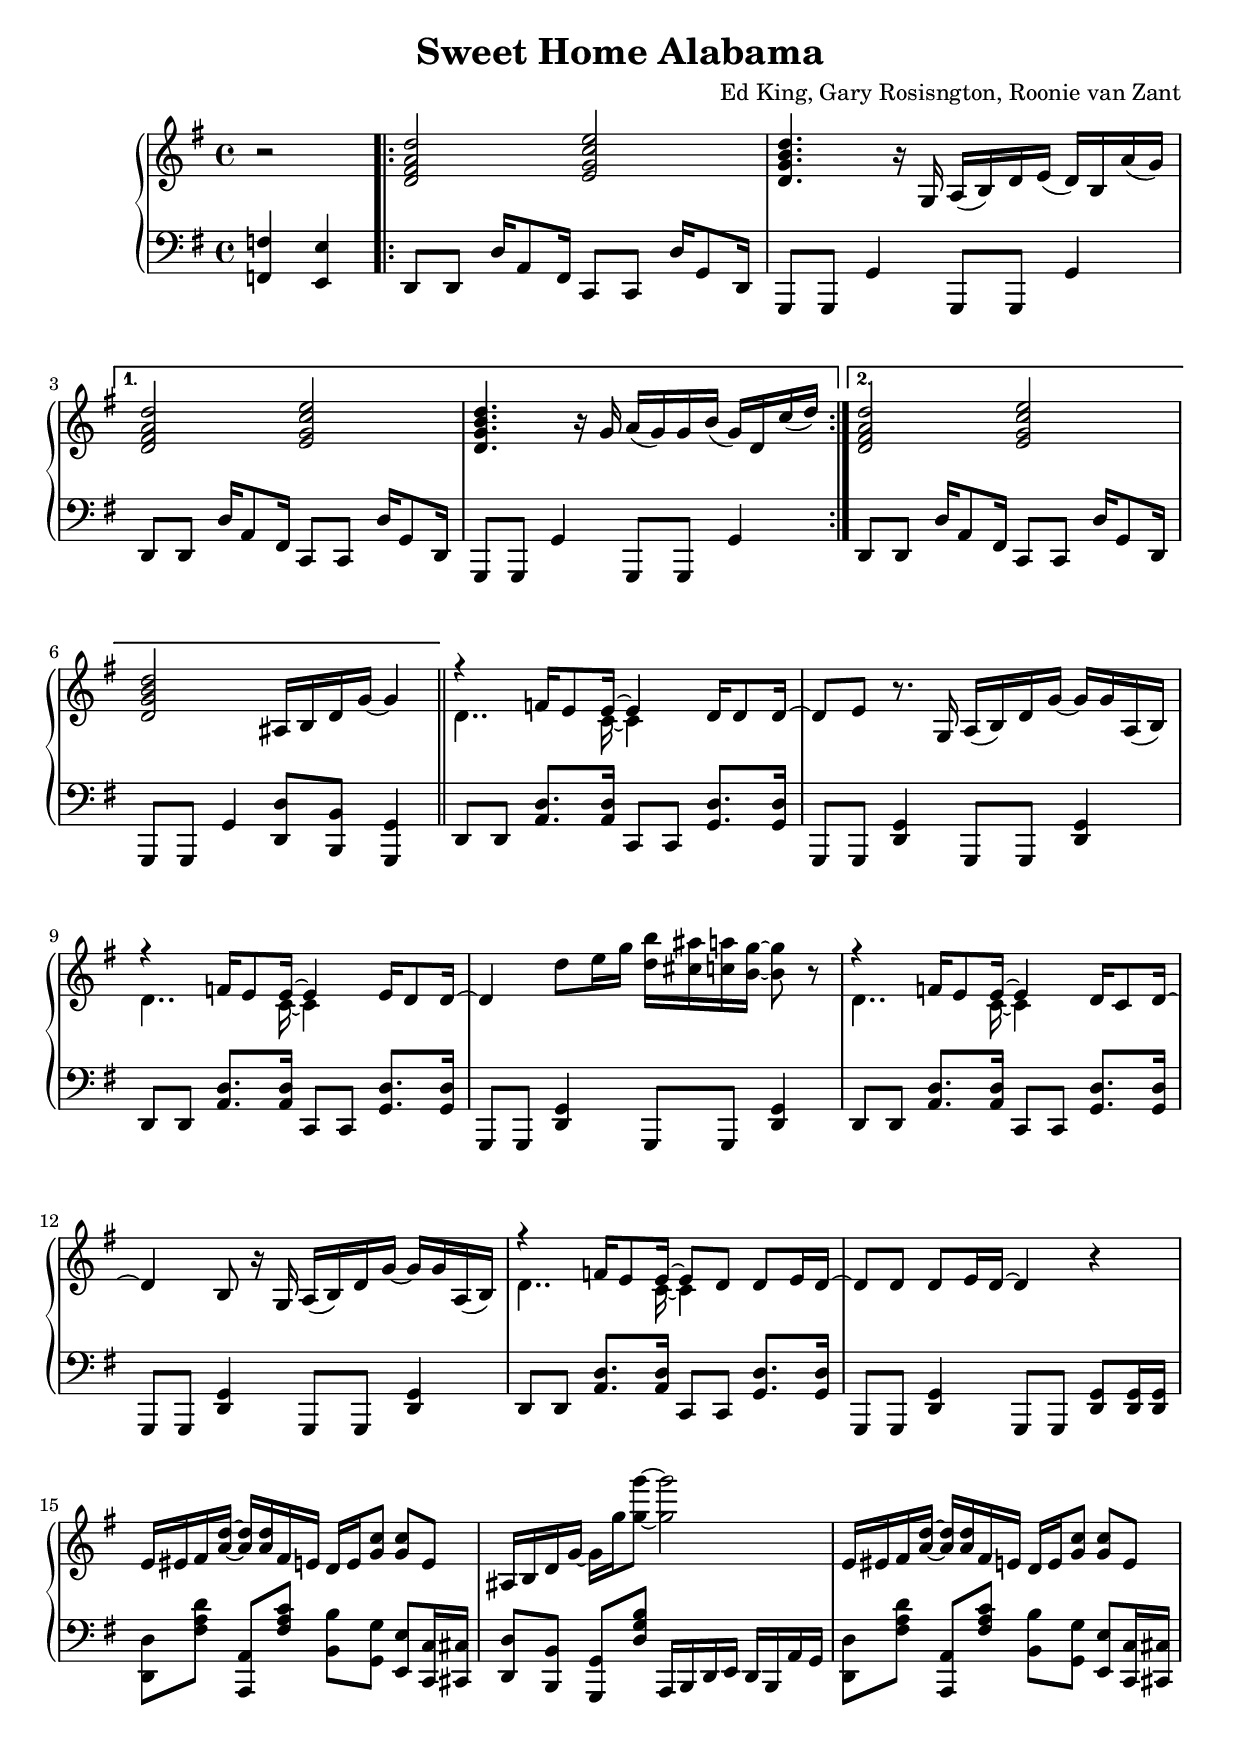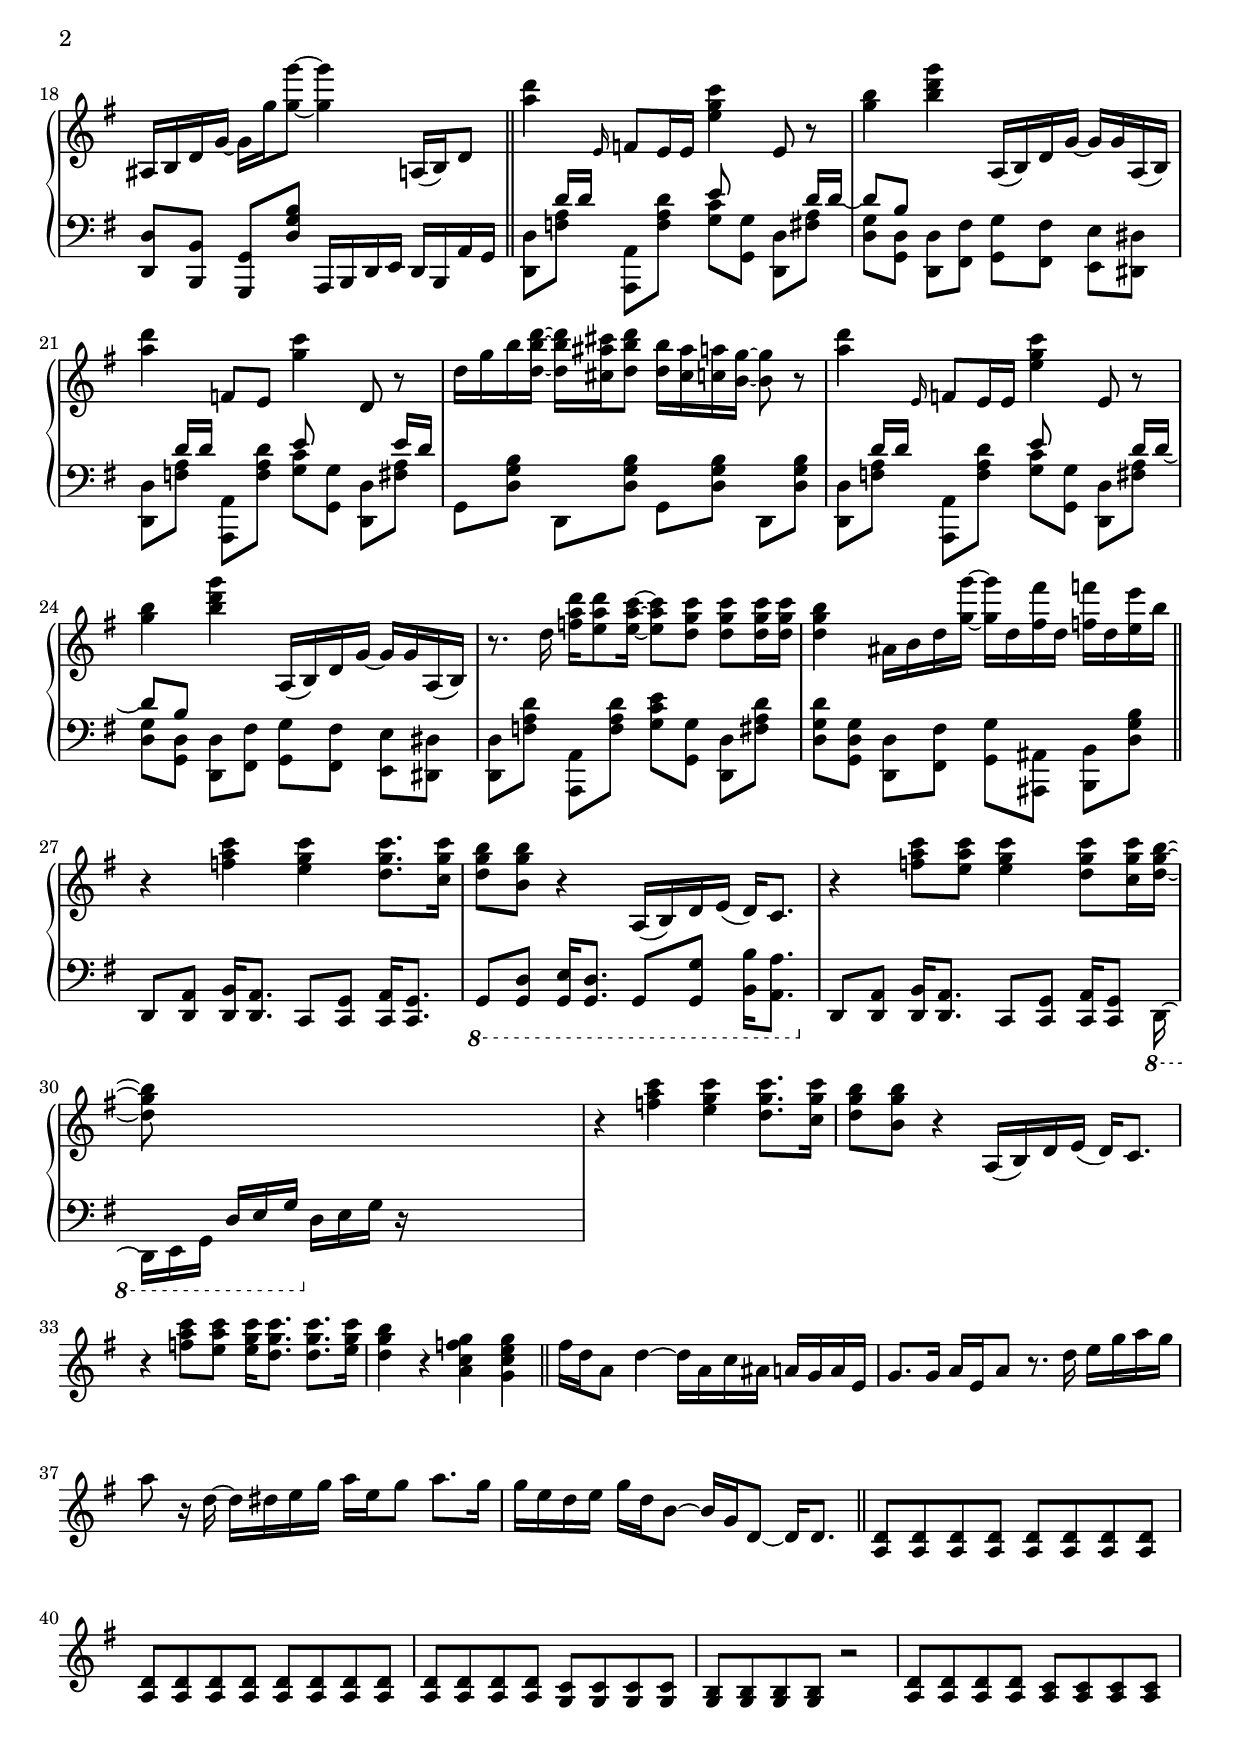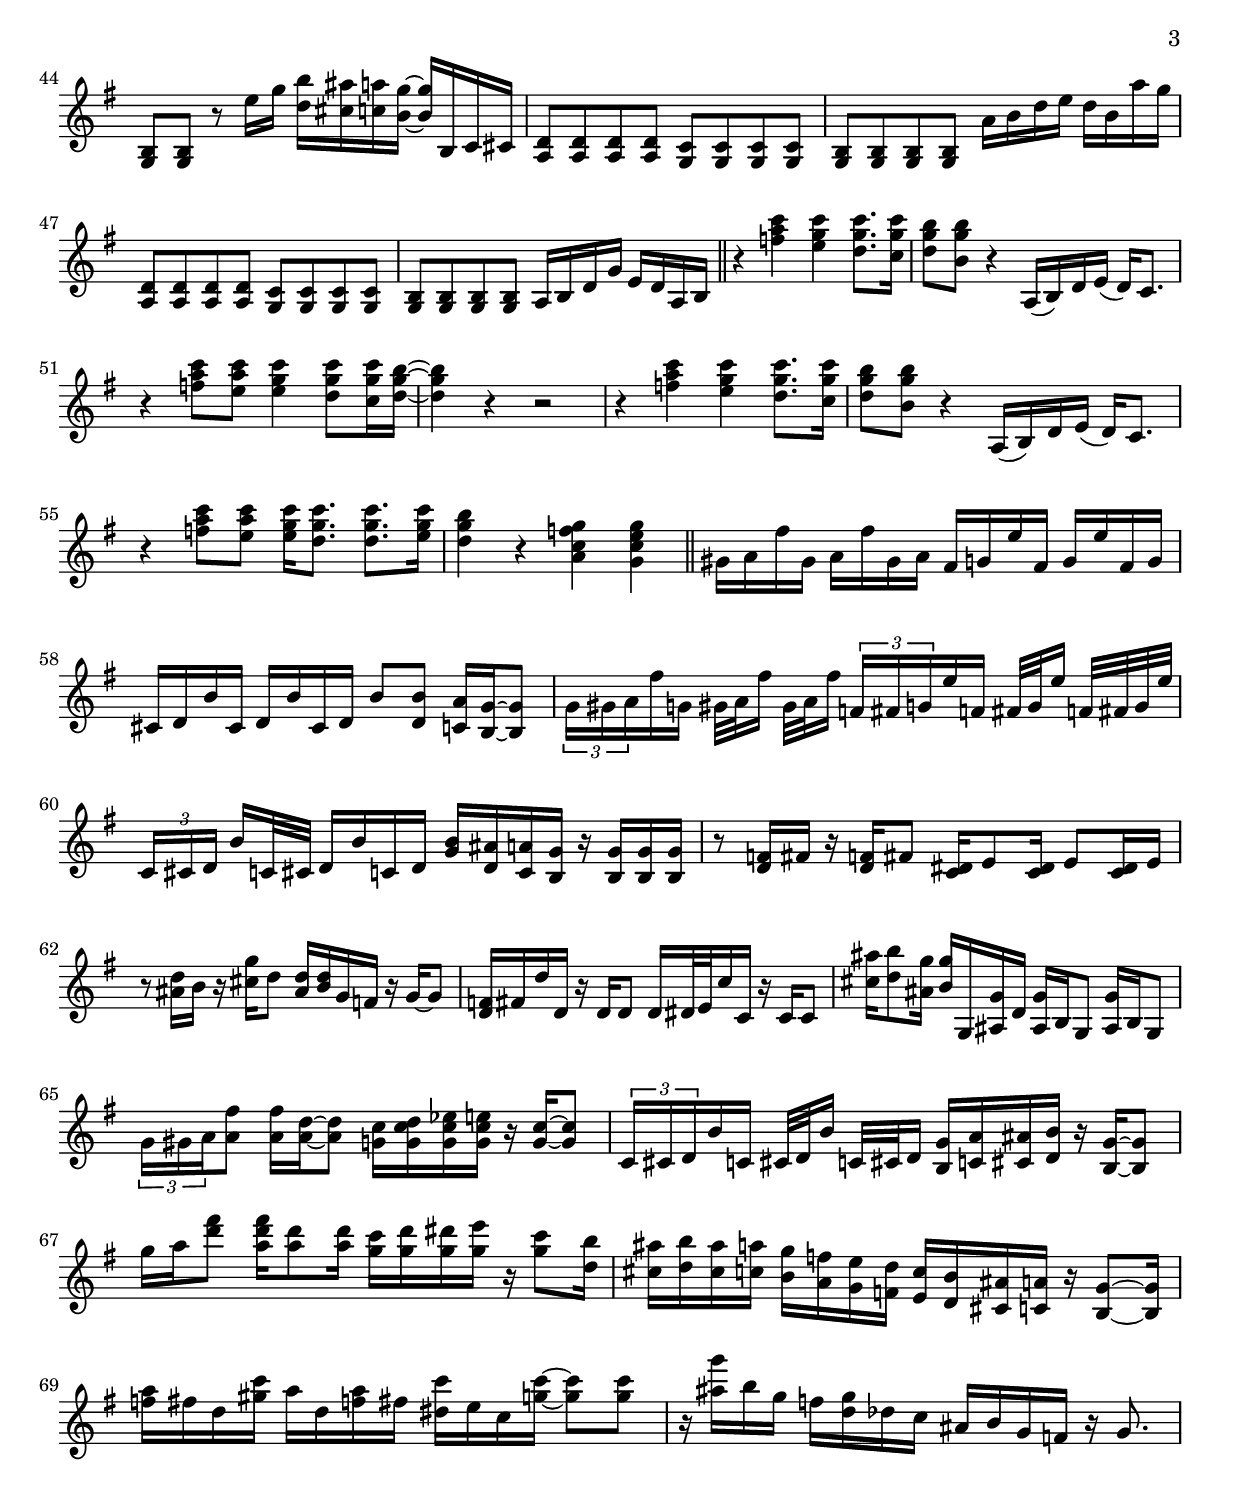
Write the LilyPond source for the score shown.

\version "2.18.2"

\header {
  title = "Sweet Home Alabama"
  composer = "Ed King, Gary Rosisngton, Roonie van Zant"
}

\score {
  \relative c'' {
    \new PianoStaff
    <<
      \new Staff = "up" {
	\clef treble
	\key g \major
	
	\partial 2 r2
				%Intro riff
	\repeat volta 2 {
	  <d, fis a d>2 <e g c e> <d g b d>4. r16
	  g,16 a( b) d e( d) b a'( g)}
	\alternative {
	  {<d fis a d>2 <e g c e> <d g b d>4. r16
	    g16 a( g) g b( g) d c'( d)}
	  {<d, fis a d>2 <e g c e> <d g b d>
	    ais16 b d g~ g4}}
	
				%First verse
	\bar "||"
	<<
	  {r4 f16 e8 e16~ e4 d16 d8 d16~ d8[ e]} % Big wheels keep on turnin'
	  \\
	  {\stemDown d4.. c16~ c4}
	>>
	r8. g16
	a16( b) d g~ g g a,( b) %guitar riff
	<<
	  {r4 f'16 e8 e16~ e4 e16 d8 d16~ d4} %Carry me home to see my kin
	  \\
	  {\stemDown d4.. c16~ c4}
	>>
	d'8 e16 g <d b'>16 <cis ais'> <c a'> <b g'>~ <b g'>8 r8
        <<
	  {r4 f16 e8 e16~ e4 d16 c8 d16~ d4 b8} %Singin' songs about the southland
	  \\
	  {\stemDown d4.. c16~ c4}
	>>
	r16 g16
	a16( b) d g~ g g a,( b) %guitar riff
	<<
				%Miss Alabamy once again and I think it's a sin
	  {r4 f'16 e8 e16~ e8 d d e16 d~ d8 d d e16 d~ d4}
	  \\
	  {\stemDown d4.. c16~ c4}
	>>
	r4
	
				%Guitar riff
	e16 eis fis <a d>~ <a d> <a d> fis e
	d16 e <g c>8 <g c> e |
	ais,16 b d g~ g16 g' <g g'>8~ <g g'>2 |
	e,16 eis fis <a d>~ <a d> <a d> fis e
	d16 e <g c>8 <g c> e |
	ais,16 b d g~ g16 g' <g g'>8~ <g g'>4 a,,16( b) d8 |


	
				%TODO: Neil Young verse goes here
				%See Troy Nelson transcription for
				%"Southern Man" harmonization
	\bar "||"
				%Heard Mister Sing
	<a'' d>4 \grace e,16 f8 e16 e <e' g c>4 e,8 r
	<g' b>4 <b d g> a,,16( b) d g~ g g a,( b)
				%Heard ole Neil put her down
	<a'' d>4 f,8 e <g' c>4 d,8 r
				%Breeze from Alabama
	d'16 g b <d, b' d>~ <d b' d> <cis ais' cis> <d b' d>8
	<d b'>16 <cis ais'> <c a'> <b g'>~ <b g'>8 r8
				%Hope Neil Young will remember
	<a' d>4 \grace e,16 f8 e16 e <e' g c>4 e,8 r
	<g' b>4 <b d g> a,,16( b) d g~ g g a,( b)

				%Southern man don't need him around
				%anyhow
	r8. d'16 <f a d>16 <e a d>8 <e a c>16~ <e a c>8 <d g c>8
	<d g c> <d g c>16 <d g c> |
	<d g b>4 ais16 b d <g g'>~
	<g g'> d <fis fis'> d <f f'> d <e e'> b' 

	
				%Chorus 1
	\bar "||"
	r4 <f a c>4 <e g c> <d g c>8. <c g' c>16 %Sweet Home Ala-
	<d g b>8 <b g' b> r4 a,16( b) d e( d) c8. %-bama
	r4 <f' a c>8 <e a c> <e g c>4 <d g c>8 <c g' c>16 <d g b>~ %Where the skies are so
	<d g b>8 %blue
	\change Staff = "down"
	\stemUp
	\skip 16 d,,,16 [ e g ] \skip 8 \skip 2
	\change Staff = "up"
	\stemNeutral
	r4 <f''' a c>4 <e g c> <d g c>8. <c g' c>16 %Sweet Home Ala-
	<d g b>8 <b g' b> r4 a,16( b) d e( d) c8. %-bama
	r4 <f' a c>8 <e a c> <e g c>16 <d g c>8. <d g c> <e g c>16 %Lord .. to
	<d g b>4 r4 <a c f g>4 <g c e g> %you
	
				%Guitar solo
	\bar "||"
	fis'16 d a8 d4~ d16 a c ais a g a e
	g8. g16 a e a8 r8. d16 e g a g
	a8 r16 d,~ d dis e g a e g8 a8. g16
	g e d e g d b8~ b16 g d8~ d16 d8.
	\bar "||"
	
				%Verse 3
	\repeat unfold 16 <a d>8
	\repeat unfold 4 <a d> % Birming
	\repeat unfold 4 <g c> % ham loves the
	\repeat unfold 4 <g b> %governor
	r2 %Boo, boo
	\repeat unfold 4 <a d>8 %We all
	\repeat unfold 4 <a c>% did what we could
	<g b> <g b> r8 e''16 g
	<d b'>16 <cis ais'> <c a'> <b g'>~ <b g'>16 b, c cis
	\repeat unfold 4 <a d>8 %Water-
	\repeat unfold 4 <g c>8 %gate does not
	\repeat unfold 4 <g b> %bother me
	a'16 b d e d b a' g
	\repeat unfold 4 <a,, d>8 %Does your
	\repeat unfold 4 <g c> %conscience bother
	\repeat unfold 4 <g b> %you? Tell me
	a16 b d g e d a b
	
				%Chorus 2
	\bar "||"
	r4 <f'' a c>4 <e g c> <d g c>8. <c g' c>16 %Sweet Home Ala-
	<d g b>8 <b g' b> r4 a,16( b) d e( d) c8. %-bama
	r4 <f' a c>8 <e a c> <e g c>4 <d g c>8 <c g' c>16 <d g b>~ %Where the skies are so
	<d g b>4 r4 r2 %blue
	r4 <f a c>4 <e g c> <d g c>8. <c g' c>16 %Sweet Home Ala-
	<d g b>8 <b g' b> r4 a,16( b) d e( d) c8. %-bama
	r4 <f' a c>8 <e a c> <e g c>16 <d g c>8. <d g c> <e g c>16 %Lord .. to
	<d g b>4 r4 <a c f g>4 <g c e g> %you
	
				%Piano Solo
	\bar "||"
	gis16 a fis' gis, a fis' gis, a
	fis g e' fis, g e' fis, g
	cis, d b' cis, d b' cis, d
	b'8 <d, b'> <c a'>16 <b g'>~ <b g'>8
	\tuplet 3/2 {g'16[ gis a} fis'16 g,] gis32[ a fis'16] gis,32 a fis'16
	\tuplet 3/2 {f,16[ fis g} e'16 f,] fis32[ g e'16] f,32 fis g e'
	\tuplet 3/2 {c,16[ cis d]} b'16[ c,32 cis] d16 b' c, d
	<g b>16 <d ais'> <c a'> <b g'> 16r <b g'>16 <b g'> <b g'>
	r8 <d f>16 fis16 r <d f>16 fis8 <c dis>16 e8 <c dis>16 e8 <c dis>16 e
	r8 <ais d>16 b r16 <cis g'> d8 <ais d>16 <b d> g f r g~ g8
	<d f>16 fis d' d, r16 d d8 d16 dis32 e c'16 c, r16 c c8
	<cis' ais'>16 <d b'>8 <ais g'>16 <b g'> g, <ais g'> d
	<ais g'> b g8 <ais g'>16 b g8
	\tuplet 3/2 {g'16 gis a} <a fis'>8 <a fis'>16 <a d>~ <a d>8
	<g c>16 <g c d> <g c es> <g c e> 16r <g c>~ <g c>8
	\tuplet 3/2 {c,16 cis d} b' c, cis32[ d b'16] c,32[ cis d16]
	<b g'>16 <c a'> <cis ais'> <d b'> r16 <b g'>16~ <b g'>8
	g''16 a <d fis>8 <a d fis>16 <a d>8 <a d>16
	<g c>16 <g d'> <g dis'> <g e'> r16 <g c>8 <d b'>16
	<cis ais'>16 <d b'> <cis ais'> <c a'> <b g'> <a f'> <g e'> <f d'>
	<e c'> <d b'> <cis ais'> <c a'> r16 <b g'>8~ <b g'>16
	<f'' a>16 fis d <gis c> a d, <f a> fis <dis c'> e c <g' c>~ <g c>8 <g c>
	r16 <ais g'> b g f <d g> des c ais b g f r16 g8.
      }

      \new Staff = "down" {
	\clef "bass"
	\key g \major
	
	\partial 2 <f,, f'>4 <e e'>
				%Intro riff
	\repeat unfold 2 {
	  d8 d d'16 a8 fis16 c8 c d'16 g,8 d16
	  g,8 g g'4 g,8 g g'4
	}
	d8 d d'16 a8 fis16 c8 c d'16 g,8 d16
	g,8 g g'4 <d d'>8 <b b'> <g g'>4

				%First Verse
	\repeat unfold 3 {
	  d'8 d <a' d>8. <a d>16 c,8 c <g' d'>8. <g d'>16
	  g,8 g <d' g>4 g,8 g <d' g>4
	}
	d8 d <a' d>8. <a d>16 c,8 c <g' d'>8. <g d'>16
	g,8 g <d' g>4 g,8 g <d' g>8 <d g>16 <d g>

				%Guitar riff
	\repeat unfold 2 {
	  <d d'>8[ <fis' a d> ] <a,, a'> [ <fis'' a c> ]
	  <b, b'> [ <g g'> ] <e e'> [ <c c'>16 <cis cis'> ] |
	  <d d'>8 [ <b b'> ] <g g'> [ <d'' g b> ]
	  a,16 b d e d b a' g
	}
				%Second Verse
	<<
	  \new Voice = "first" %Rag bass
	  {
	    \stemDown
				%Well I heard Mister Young
				%sing about her
	    <d d'>8[ <f' a> ] <a,, a'> [ <f'' a d> ]
	    <g c> [ <g, g'> ] <d d'> [ <fis' a> ]
	    <d g> [ <g, d'> ] <d d'> [ <fis fis'> ]
	    <g g'> [ <fis fis'> ] <e e'> [ <dis dis'> ]
				%Well I heard ole Neil put her down
	    <d d'>8 [ <f' a> ] <a,, a'> [ <f'' a d> ]
	    <g c> [ <g, g'> ] <d d'> [ <fis' a> ]
				%Breeze from Alabama
	    \repeat unfold 2 {g,[ <d' g b> ] d, <d' g b>}
				%Well I hope Neil Young
				%will remember
	    <d, d'>8[ <f' a> ] <a,, a'> [ <f'' a d> ]
	    <g c> [ <g, g'> ] <d d'> [ <fis' a> ]
	    <d g> [ <g, d'> ] <d d'> [ <fis fis'> ]
	    <g g'> [ <fis fis'> ] <e e'> [ <dis dis'> ]
				%Southern man don't need him around
	    <d d'>8 [ <f' a d> ] <a,, a'> [ <f'' a d> ]
	    <g c e> [ <g, g'> ] <d d'> [ <fis' a d> ]
	    <d g d'> [ <g, d' g> ] <d d'> [ <fis fis'> ]
	    <g g'> [ <ais, ais'> ] <b b'> [ <d' g b> ]
		    
	  }
	  \new Voice = "second" %Melody bits
	  {
				%Well I heard Neil Young
				%sing about her
	    \stemUp
	    \skip 8 d'16 d \skip 4 e8 \skip 4 d16 d~
	    d8 b \skip 2.
				%Heard ole Neil put her down
	    \skip 8 d16 d \skip 4 e8 \skip 4 e16 d
				%Breeze from Alabama
	    \skip 1
	    %Hope Neil Young will remember
	    \skip 8 d16 d \skip 4 e8 \skip 4 d16 d~
	    d8 b \skip 2.
	
	  }
	>>

	\stemNeutral
	
				%Chorus 1
				%Sweet Home Alabama
	d,,8 <d a'> <d b'>16 <d a'>8.
	c8 <c g'> <c a'>16 <c g'>8. |
	\ottava #-1
	g8 <g d'> <g e'>16 <g d'>8.
	g8 <g g'> <b b'>16 <a a'>8. |
	\ottava #0
				%Where the skies are so blue
	d8 <d a'> <d b'>16 <d a'>8.
	c8 <c g'> <c a'>16 [ <c g'>8 ]
	\ottava #-1 \stemDown
	d,16~ | d e g \skip 8.
	\ottava #0
	d''16 [ e g ] r16 
      }
    >>
  }
  
  %Generate MIDI output
  %\midi{ \tempo 4 = 98}

}
